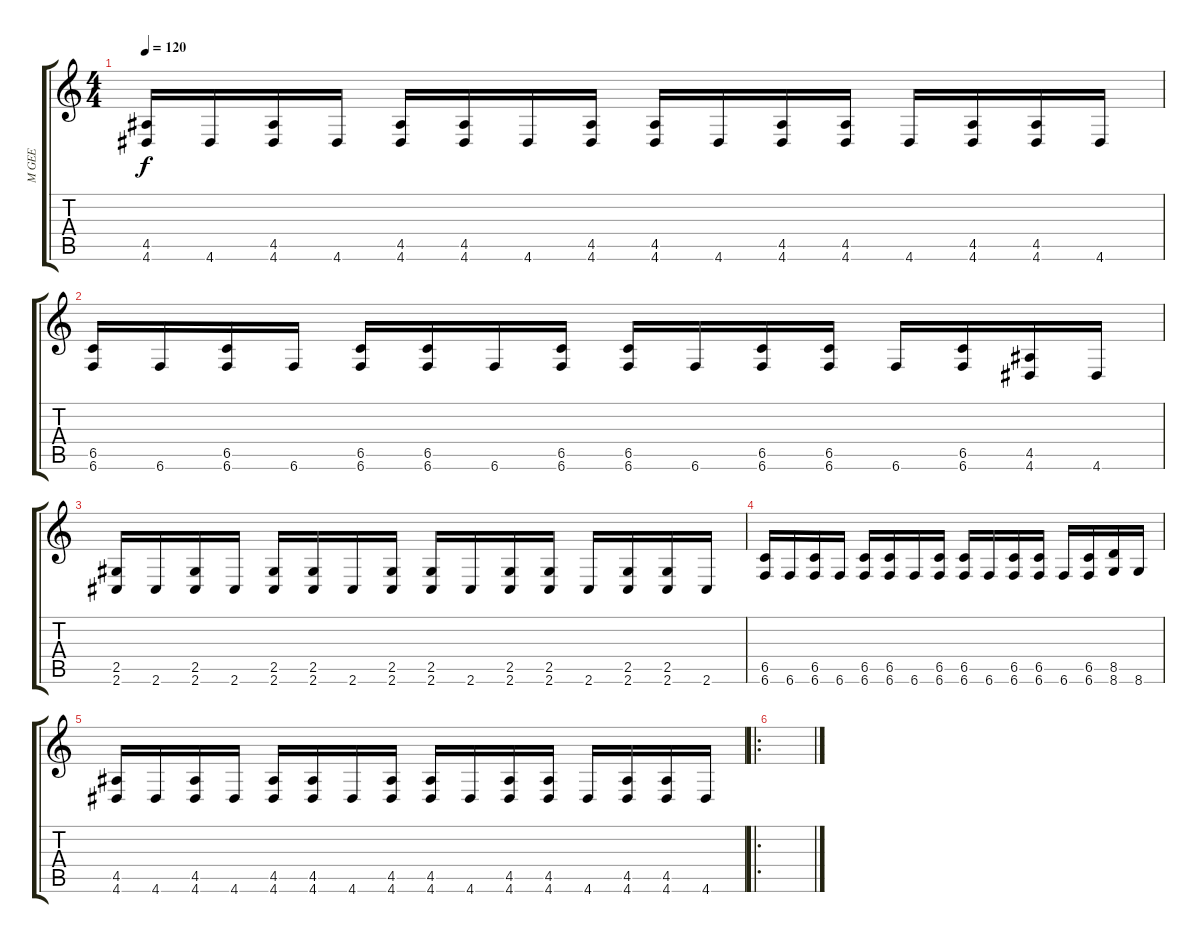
\track ("M GEE" "M GEE") {instrument electricguitarjazz}
\staff {score tabs}
\tuning (Db4 Ab3 E3 B2 Gb2 B1) {hide}
\ts (4 4)
\tempo 120
\clef g2
\ks c
(4.5 4.6).16{dy f} 4.6.16 (4.5 4.6).16 4.6.16 (4.5 4.6).16 (4.5 4.6).16 4.6.16 (4.5 4.6).16 (4.5 4.6).16 4.6.16 (4.5 4.6).16 (4.5 4.6).16 4.6.16 (4.5 4.6).16 (4.5 4.6).16 4.6.16 |
(6.5 6.6).16{instrument distortionguitar} 6.6.16 (6.5 6.6).16 6.6.16 (6.5 6.6).16 (6.5 6.6).16 6.6.16 (6.5 6.6).16 (6.5 6.6).16 6.6.16 (6.5 6.6).16 (6.5 6.6).16 6.6.16 (6.5 6.6).16 (4.5 4.6).16 4.6.16 |
(2.5 2.6).16 2.6.16 (2.5 2.6).16 2.6.16 (2.5 2.6).16 (2.5 2.6).16 2.6.16 (2.5 2.6).16 (2.5 2.6).16 2.6.16 (2.5 2.6).16 (2.5 2.6).16 2.6.16 (2.5 2.6).16 (2.5 2.6).16 2.6.16 |
(6.5 6.6).16 6.6.16 (6.5 6.6).16 6.6.16 (6.5 6.6).16 (6.5 6.6).16 6.6.16 (6.5 6.6).16 (6.5 6.6).16 6.6.16 (6.5 6.6).16 (6.5 6.6).16 6.6.16 (6.5 6.6).16 (8.5 8.6).16 8.6.16 |
(4.5 4.6).16 4.6.16 (4.5 4.6).16 4.6.16 (4.5 4.6).16 (4.5 4.6).16 4.6.16 (4.5 4.6).16 (4.5 4.6).16 4.6.16 (4.5 4.6).16 (4.5 4.6).16 4.6.16 (4.5 4.6).16 (4.5 4.6).16 4.6.16 |
\ro
